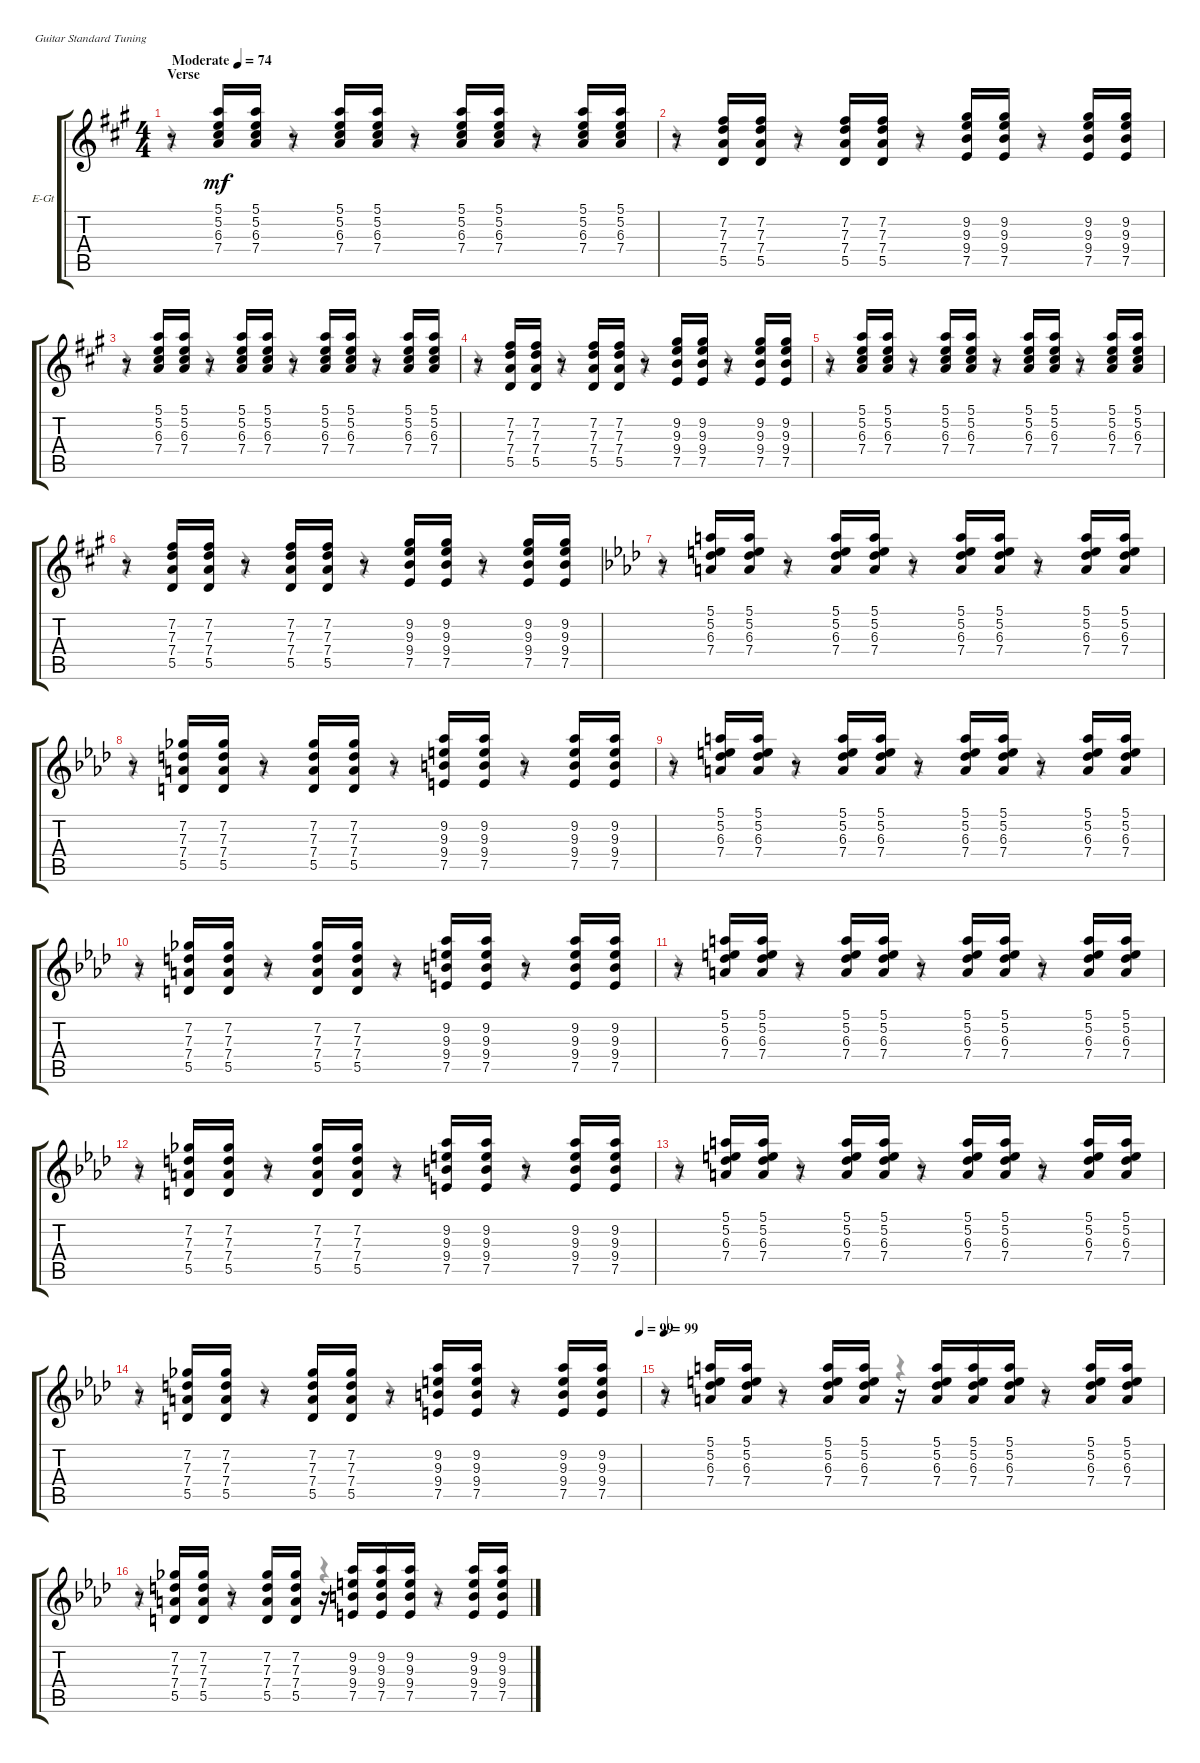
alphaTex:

\bracketExtendMode groupsimilarinstruments
\firstSystemTrackNameOrientation horizontal
\otherSystemsTrackNameOrientation horizontal
\track ("Guitar 1" "E-Gt") {instrument electricguitarclean}
\staff {score tabs}
\tuning (E4 B3 G3 D3 A2 E2)
\voice
\ts (4 4)
\beaming (8 2 2 2 2)
\section ("" "Verse")
\tempo (74 "Moderate")
\clef g2
\ks a
r.8{dy mf instrument electricguitarclean} (5.1 5.2 6.3 7.4).16 (5.1 5.2 6.3 7.4).16 r.8 (5.1 5.2 6.3 7.4).16 (5.1 5.2 6.3 7.4).16 r.8 (5.1 5.2 6.3 7.4).16 (5.1 5.2 6.3 7.4).16 r.8 (5.1 5.2 6.3 7.4).16 (5.1 5.2 6.3 7.4).16 |
r.8 (7.2 7.3 7.4 5.5).16 (7.2 7.3 7.4 5.5).16 r.8 (7.2 7.3 7.4 5.5).16 (7.2 7.3 7.4 5.5).16 r.8 (9.2 9.3 9.4 7.5).16 (9.2 9.3 9.4 7.5).16 r.8 (9.2 9.3 9.4 7.5).16 (9.2 9.3 9.4 7.5).16 |
r.8 (5.1 5.2 6.3 7.4).16 (5.1 5.2 6.3 7.4).16 r.8 (5.1 5.2 6.3 7.4).16 (5.1 5.2 6.3 7.4).16 r.8 (5.1 5.2 6.3 7.4).16 (5.1 5.2 6.3 7.4).16 r.8 (5.1 5.2 6.3 7.4).16 (5.1 5.2 6.3 7.4).16 |
r.8 (7.2 7.3 7.4 5.5).16 (7.2 7.3 7.4 5.5).16 r.8 (7.2 7.3 7.4 5.5).16 (7.2 7.3 7.4 5.5).16 r.8 (9.2 9.3 9.4 7.5).16 (9.2 9.3 9.4 7.5).16 r.8 (9.2 9.3 9.4 7.5).16 (9.2 9.3 9.4 7.5).16 |
r.8 (5.1 5.2 6.3 7.4).16 (5.1 5.2 6.3 7.4).16 r.8 (5.1 5.2 6.3 7.4).16 (5.1 5.2 6.3 7.4).16 r.8 (5.1 5.2 6.3 7.4).16 (5.1 5.2 6.3 7.4).16 r.8 (5.1 5.2 6.3 7.4).16 (5.1 5.2 6.3 7.4).16 |
r.8 (7.2 7.3 7.4 5.5).16 (7.2 7.3 7.4 5.5).16 r.8 (7.2 7.3 7.4 5.5).16 (7.2 7.3 7.4 5.5).16 r.8 (9.2 9.3 9.4 7.5).16 (9.2 9.3 9.4 7.5).16 r.8 (9.2 9.3 9.4 7.5).16 (9.2 9.3 9.4 7.5).16 |
\ks ab
r.8 (5.1 5.2 6.3 7.4).16 (5.1 5.2 6.3 7.4).16 r.8 (5.1 5.2 6.3 7.4).16 (5.1 5.2 6.3 7.4).16 r.8 (5.1 5.2 6.3 7.4).16 (5.1 5.2 6.3 7.4).16 r.8 (5.1 5.2 6.3 7.4).16 (5.1 5.2 6.3 7.4).16 |
r.8 (7.2 7.3 7.4 5.5).16 (7.2 7.3 7.4 5.5).16 r.8 (7.2 7.3 7.4 5.5).16 (7.2 7.3 7.4 5.5).16 r.8 (9.2 9.3 9.4 7.5).16 (9.2 9.3 9.4 7.5).16 r.8 (9.2 9.3 9.4 7.5).16 (9.2 9.3 9.4 7.5).16 |
r.8 (5.1 5.2 6.3 7.4).16 (5.1 5.2 6.3 7.4).16 r.8 (5.1 5.2 6.3 7.4).16 (5.1 5.2 6.3 7.4).16 r.8 (5.1 5.2 6.3 7.4).16 (5.1 5.2 6.3 7.4).16 r.8 (5.1 5.2 6.3 7.4).16 (5.1 5.2 6.3 7.4).16 |
r.8 (7.2 7.3 7.4 5.5).16 (7.2 7.3 7.4 5.5).16 r.8 (7.2 7.3 7.4 5.5).16 (7.2 7.3 7.4 5.5).16 r.8 (9.2 9.3 9.4 7.5).16 (9.2 9.3 9.4 7.5).16 r.8 (9.2 9.3 9.4 7.5).16 (9.2 9.3 9.4 7.5).16 |
r.8 (5.1 5.2 6.3 7.4).16 (5.1 5.2 6.3 7.4).16 r.8 (5.1 5.2 6.3 7.4).16 (5.1 5.2 6.3 7.4).16 r.8 (5.1 5.2 6.3 7.4).16 (5.1 5.2 6.3 7.4).16 r.8 (5.1 5.2 6.3 7.4).16 (5.1 5.2 6.3 7.4).16 |
r.8 (7.2 7.3 7.4 5.5).16 (7.2 7.3 7.4 5.5).16 r.8 (7.2 7.3 7.4 5.5).16 (7.2 7.3 7.4 5.5).16 r.8 (9.2 9.3 9.4 7.5).16 (9.2 9.3 9.4 7.5).16 r.8 (9.2 9.3 9.4 7.5).16 (9.2 9.3 9.4 7.5).16 |
r.8 (5.1 5.2 6.3 7.4).16 (5.1 5.2 6.3 7.4).16 r.8 (5.1 5.2 6.3 7.4).16 (5.1 5.2 6.3 7.4).16 r.8 (5.1 5.2 6.3 7.4).16 (5.1 5.2 6.3 7.4).16 r.8 (5.1 5.2 6.3 7.4).16 (5.1 5.2 6.3 7.4).16 |
\tempo (99 1)
r.8 (7.2 7.3 7.4 5.5).16 (7.2 7.3 7.4 5.5).16 r.8 (7.2 7.3 7.4 5.5).16 (7.2 7.3 7.4 5.5).16 r.8 (9.2 9.3 9.4 7.5).16 (9.2 9.3 9.4 7.5).16 r.8 (9.2 9.3 9.4 7.5).16 (9.2 9.3 9.4 7.5).16 |
\tempo 99
r.8 (5.1 5.2 6.3 7.4).16 (5.1 5.2 6.3 7.4).16 r.8 (5.1 5.2 6.3 7.4).16 (5.1 5.2 6.3 7.4).16 r.16 (5.1 5.2 6.3 7.4).16 (5.1 5.2 6.3 7.4).16 (5.1 5.2 6.3 7.4).16 r.8 (5.1 5.2 6.3 7.4).16 (5.1 5.2 6.3 7.4).16 |
r.8 (7.2 7.3 7.4 5.5).16 (7.2 7.3 7.4 5.5).16 r.8 (7.2 7.3 7.4 5.5).16 (7.2 7.3 7.4 5.5).16 r.16 (9.2 9.3 9.4 7.5).16 (9.2 9.3 9.4 7.5).16 (9.2 9.3 9.4 7.5).16 r.8 (9.2 9.3 9.4 7.5).16 (9.2 9.3 9.4 7.5).16
\voice
\clef g2
\ottava regular
\simile none
\ks a
r.4{dy mf} r.4 r.4 r.4 |
r.4 r.4 r.4 r.4 |
r.4 r.4 r.4 r.4 |
r.4 r.4 r.4 r.4 |
r.4 r.4 r.4 r.4 |
r.4 r.4 r.4 r.4 |
\ks ab
r.4 r.4 r.4 r.4 |
r.4 r.4 r.4 r.4 |
r.4 r.4 r.4 r.4 |
r.4 r.4 r.4 r.4 |
r.4 r.4 r.4 r.4 |
r.4 r.4 r.4 r.4 |
r.4 r.4 r.4 r.4 |
r.4 r.4 r.4 r.4 |
r.4 r.4 r.4 r.4 |
r.4 r.4 r.4 r.4
